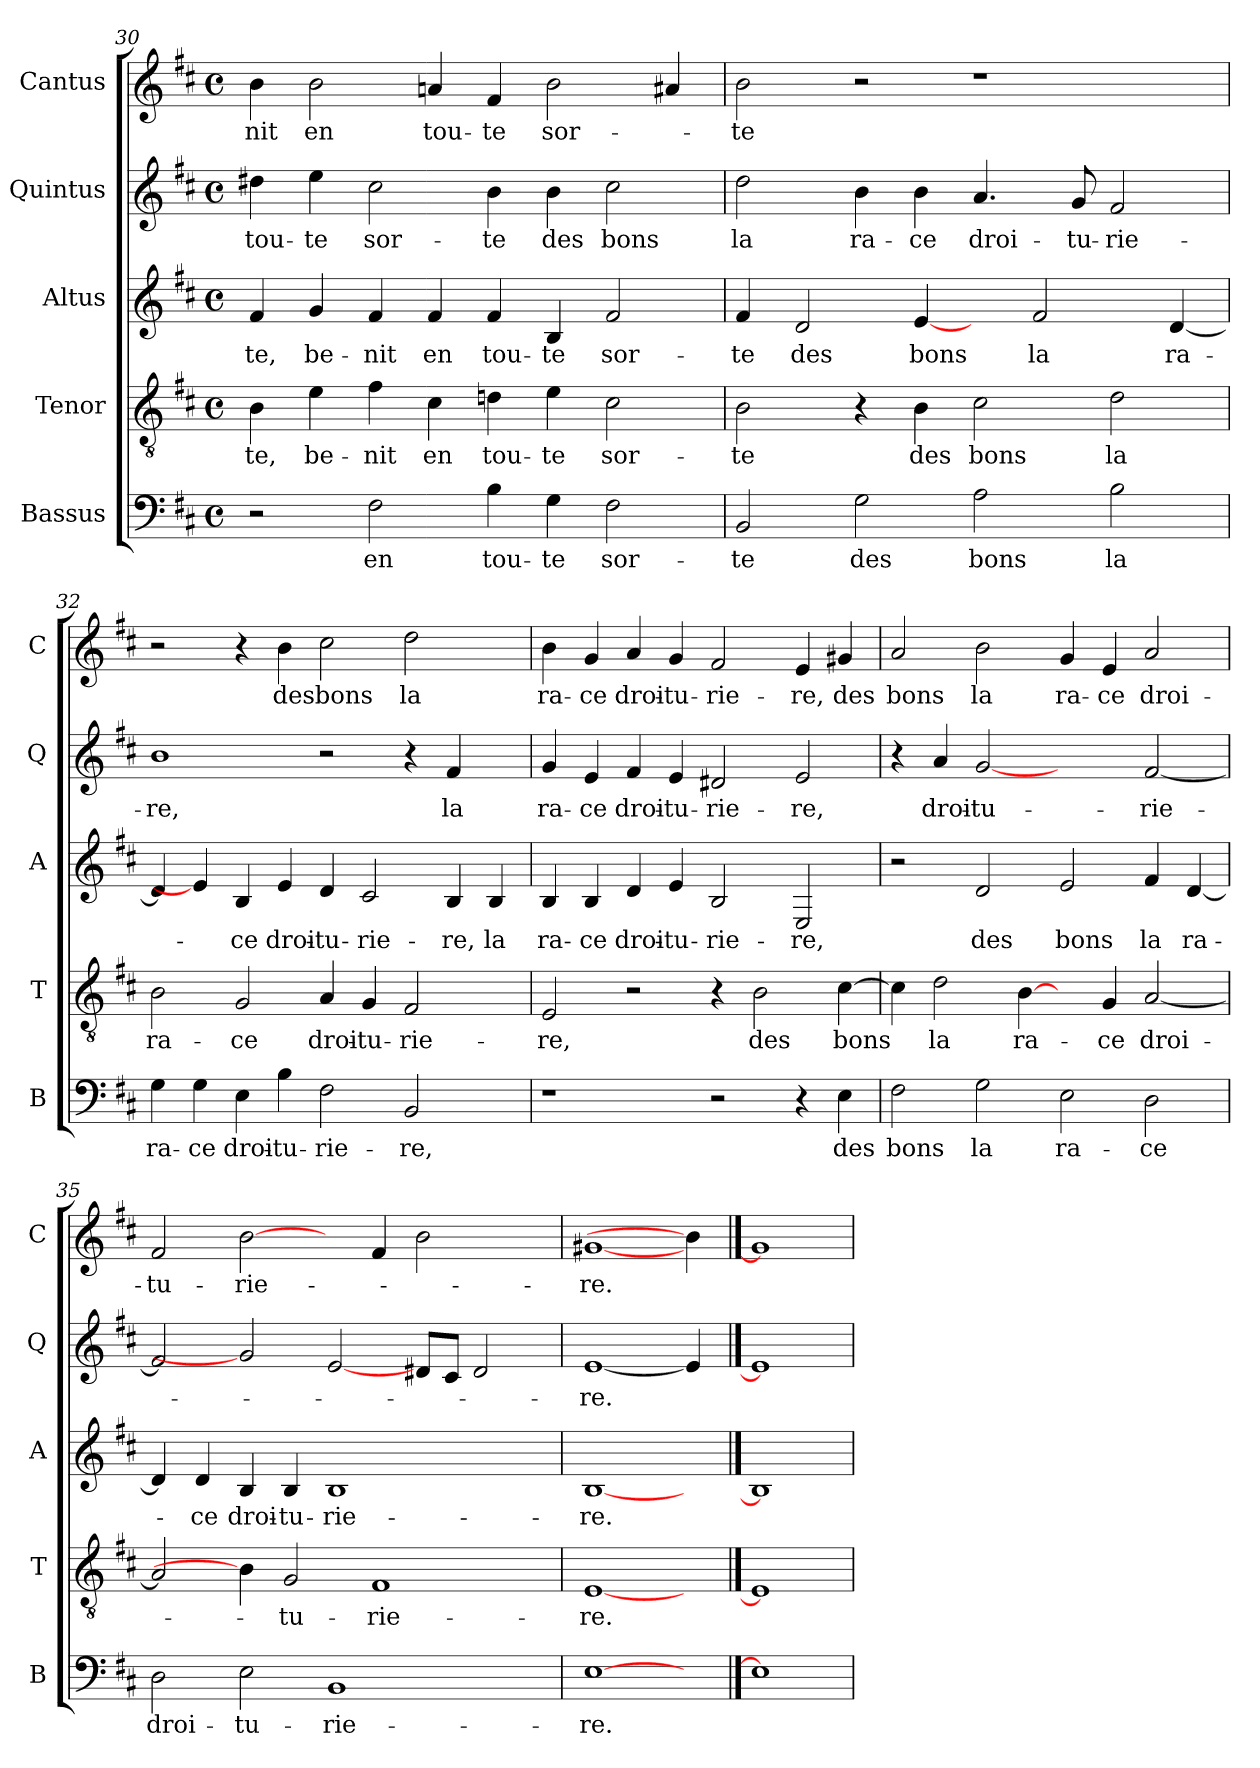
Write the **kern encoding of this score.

**kern	**text	**kern	**text	**kern	**text	**kern	**text	**kern	**text
*part5	*part5	*part4	*part4	*part3	*part3	*part2	*part2	*part1	*part1
*staff5	*staff5	*staff4	*staff4	*staff3	*staff3	*staff2	*staff2	*staff1	*staff1
*I"Bassus	*	*I"Tenor	*	*I"Altus	*	*I"Quintus	*	*I"Cantus	*
*I'B	*	*I'T	*	*I'A	*	*I'Q	*	*I'C	*
!!LO:PB:g=z
*clefF4	*	*clefGv2	*	*clefG2	*	*clefG2	*	*clefG2	*
*k[f#c#]	*	*k[f#c#]	*	*k[f#c#]	*	*k[f#c#]	*	*k[f#c#]	*
*D:	*	*D:	*	*D:	*	*D:	*	*D:	*
*M4/4	*	*M4/4	*	*M4/4	*	*M4/4	*	*M4/4	*
*met(c)	*	*met(c)	*	*met(c)	*	*met(c)	*	*met(c)	*
=30	=30	=30	=30	=30	=30	=30	=30	=30	=30
!	!	!	!LO:LY:b	!	!LO:LY:b	!	!LO:LY:b	!	!LO:LY:b
2r	.	4B\	-te,	4f#/	-te,	4dd#X\	tou-	4b\	-nit
!	!	!	!LO:LY:b	!	!LO:LY:b	!	!LO:LY:b	!	!LO:LY:b
.	.	4e\	be-	4g/	be-	4ee\	-te	2b\	en
!	!LO:LY:b	!	!LO:LY:b	!	!LO:LY:b	!	!LO:LY:b	!	!
2F#\	en	4f#\	-nit	4f#/	-nit	2cc#\	sor-	.	.
!	!	!	!LO:LY:b	!	!LO:LY:b	!	!	!	!LO:LY:b
.	.	4c#\	en	4f#/	en	.	.	4ani/	tou-
!	!LO:LY:b	!	!LO:LY:b	!	!LO:LY:b	!	!LO:LY:b	!	!LO:LY:b
4B\	tou-	4dni\	tou-	4f#/	tou-	4b\	-te	4f#/	-te
!	!LO:LY:b	!	!LO:LY:b	!	!LO:LY:b	!	!LO:LY:b	!	!LO:LY:b
4G\	-te	4e\	-te	4B/	-te	4b\	des	2b\	sor-
!	!LO:LY:b	!	!LO:LY:b	!	!LO:LY:b	!	!LO:LY:b	!	!
2F#\	sor-	2c#\	sor-	2f#/	sor-	2cc#\	bons	.	.
.	.	.	.	.	.	.	.	4a#X/	.
=31	=31	=31	=31	=31	=31	=31	=31	=31	=31
!	!LO:LY:b	!	!LO:LY:b	!	!LO:LY:b	!	!LO:LY:b	!	!LO:LY:b
2BB/	-te	2B\	-te	4f#/	-te	2dd\	la	2b\	-te
!	!	!	!	!	!LO:LY:b	!	!	!	!
.	.	.	.	2d/	des	.	.	.	.
!	!LO:LY:b	!	!	!	!	!	!LO:LY:b	!	!
2G\	des	4r	.	.	.	4b\	ra-	2r	.
!	!	!	!LO:LY:b	!	!LO:LY:b	!	!LO:LY:b	!	!
.	.	4B\	des	[4e/	bons	4b\	-ce	.	.
!	!LO:LY:b	!	!LO:LY:b	!	!	!	!LO:LY:b	!	!
2A\	bons	2c#\	bons	4ryy	.	4.a/	droi-	1r	.
!	!	!	!	!	!LO:LY:b	!	!	!	!
.	.	.	.	2f#/	la	.	.	.	.
!	!	!	!	!	!	!	!LO:LY:b	!	!
.	.	.	.	.	.	8g/	-tu-	.	.
!	!LO:LY:b	!	!LO:LY:b	!	!	!	!LO:LY:b	!	!
2B\	la	2d\	la	.	.	2f#/	-rie-	.	.
!	!	!	!	!	!LO:LY:b	!	!	!	!
.	.	.	.	[4d/	ra-	.	.	.	.
=32	=32	=32	=32	=32	=32	=32	=32	=32	=32
!	!LO:LY:b	!	!LO:LY:b	!	!	!	!LO:LY:b	!	!
4G\	ra-	2B\	ra-	4d/]	.	1b	-re,	2r	.
!	!LO:LY:b	!	!	!	!	!	!	!	!
4G\	-ce	.	.	4e/]	.	.	.	.	.
!	!LO:LY:b	!	!LO:LY:b	!	!LO:LY:b	!	!	!	!
4E\	droi-	2G/	-ce	4B/	-ce	.	.	4r	.
!	!LO:LY:b	!	!	!	!LO:LY:b	!	!	!	!LO:LY:b
4B\	-tu-	.	.	4e/	droi-	.	.	4b\	des
!	!LO:LY:b	!	!LO:LY:b	!	!LO:LY:b	!	!	!	!LO:LY:b
2F#\	-rie-	4A/	droi-	4d/	-tu-	2r	.	2cc#\	bons
!	!	!	!LO:LY:b	!	!LO:LY:b	!	!	!	!
.	.	4G/	-tu-	2c#/	-rie-	.	.	.	.
!	!LO:LY:b	!	!LO:LY:b	!	!	!	!	!	!LO:LY:b
2BB/	-re,	2F#/	-rie-	.	.	4r	.	2dd\	la
!	!	!	!	!	!LO:LY:b	!	!LO:LY:b	!	!
.	.	.	.	4B/	-re,	4f#/	la	.	.
!	!	!	!	!	!LO:LY:b	!	!	!	!
4ryy	.	4ryy	.	4B/	la	4ryy	.	4ryy	.
!!LO:LB:g=z
=33	=33	=33	=33	=33	=33	=33	=33	=33	=33
!	!	!	!LO:LY:b	!	!LO:LY:b	!	!LO:LY:b	!	!LO:LY:b
1r	.	2E/	-re,	4B/	ra-	4g/	ra-	4b\	ra-
!	!	!	!	!	!LO:LY:b	!	!LO:LY:b	!	!LO:LY:b
.	.	.	.	4B/	-ce	4e/	-ce	4g/	-ce
!	!	!	!	!	!LO:LY:b	!	!LO:LY:b	!	!LO:LY:b
.	.	2r	.	4d/	droi-	4f#/	droi-	4a/	droi-
!	!	!	!	!	!LO:LY:b	!	!LO:LY:b	!	!LO:LY:b
.	.	.	.	4e/	-tu-	4e/	-tu-	4g/	-tu-
!	!	!	!	!	!LO:LY:b	!	!LO:LY:b	!	!LO:LY:b
2r	.	4r	.	2B/	-rie-	2d#X/	-rie-	2f#/	-rie-
!	!	!	!LO:LY:b	!	!	!	!	!	!
.	.	2B\	des	.	.	.	.	.	.
!	!	!	!	!	!LO:LY:b	!	!LO:LY:b	!	!LO:LY:b
4r	.	.	.	2E/	-re,	2e/	-re,	4e/	-re,
!	!LO:LY:b	!	!LO:LY:b	!	!	!	!	!	!LO:LY:b
4E\	des	[4c#\	bons	.	.	.	.	4g#X/	des
=34	=34	=34	=34	=34	=34	=34	=34	=34	=34
!	!LO:LY:b	!	!	!	!	!	!	!	!LO:LY:b
2F#\	bons	4c#\]	.	2r	.	4r	.	2a/	bons
!	!	!	!LO:LY:b	!	!	!	!LO:LY:b	!	!
.	.	2d\	la	.	.	4a/	droi-	.	.
!	!LO:LY:b	!	!	!	!LO:LY:b	!	!LO:LY:b	!	!LO:LY:b
2G\	la	.	.	2d/	des	[2g	-tu-	2b\	la
!	!	!	!LO:LY:b	!	!	!	!	!	!
.	.	[4B\	ra-	.	.	.	.	.	.
!	!LO:LY:b	!	!	!	!LO:LY:b	!	!	!	!LO:LY:b
2E\	ra-	4ryy	.	2e/	bons	2ryy	.	4g/	ra-
!	!	!	!LO:LY:b	!	!	!	!	!	!LO:LY:b
.	.	4G/	-ce	.	.	.	.	4e/	-ce
!	!LO:LY:b	!	!LO:LY:b	!	!LO:LY:b	!	!LO:LY:b	!	!LO:LY:b
2D\	-ce	[2A/	droi-	4f#/	la	[2f#/	-rie-	2a/	droi-
!	!	!	!	!	!LO:LY:b	!	!	!	!
.	.	.	.	[4d/	ra-	.	.	.	.
=35	=35	=35	=35	=35	=35	=35	=35	=35	=35
!	!LO:LY:b	!	!	!	!	!	!	!	!LO:LY:b
2D\	droi-	2A/]	.	4d/]	.	2f#/]	.	2f#/	-tu-
!	!	!	!	!	!LO:LY:b	!	!	!	!
.	.	.	.	4d/	-ce	.	.	.	.
!	!LO:LY:b	!	!	!	!LO:LY:b	!	!	!	!LO:LY:b
2E\	-tu-	4B\]	.	4B/	droi-	2g]	.	[2b\	-rie-
!	!	!	!LO:LY:b	!	!LO:LY:b	!	!	!	!
.	.	2G/	-tu-	4B/	-tu-	.	.	.	.
!	!LO:LY:b	!	!	!	!LO:LY:b	!	!	!	!
1BB	-rie-	.	.	1B	-rie-	[2e/	.	4ryy	.
!	!	!	!LO:LY:b	!	!	!	!	!	!
.	.	1F#	-rie-	.	.	.	.	4f#/	.
.	.	.	.	.	.	8d#X/L	.	2b\	.
.	.	.	.	.	.	8c#/J	.	.	.
.	.	.	.	.	.	2d#/	.	.	.
4ryy	.	.	.	4ryy	.	.	.	4ryy	.
=36	=36	=36	=36	=36	=36	=36	=36	=36	=36
!	!LO:LY:b	!	!LO:LY:b	!	!LO:LY:b	!	!LO:LY:b	!	!LO:LY:b
[1E	-re.	[1E	-re.	[1B	-re.	[1e	-re.	[1g#X	-re.
4ryy	.	4ryy	.	4ryy	.	4e/]	.	4b\]	.
==37	==37	==37	==37	==37	==37	==37	==37	==37	==37
1E]	.	1E]	.	1B]	.	1e]	.	1g#]	.
=	=	=	=	=	=	=	=	=	=
*-	*-	*-	*-	*-	*-	*-	*-	*-	*-
